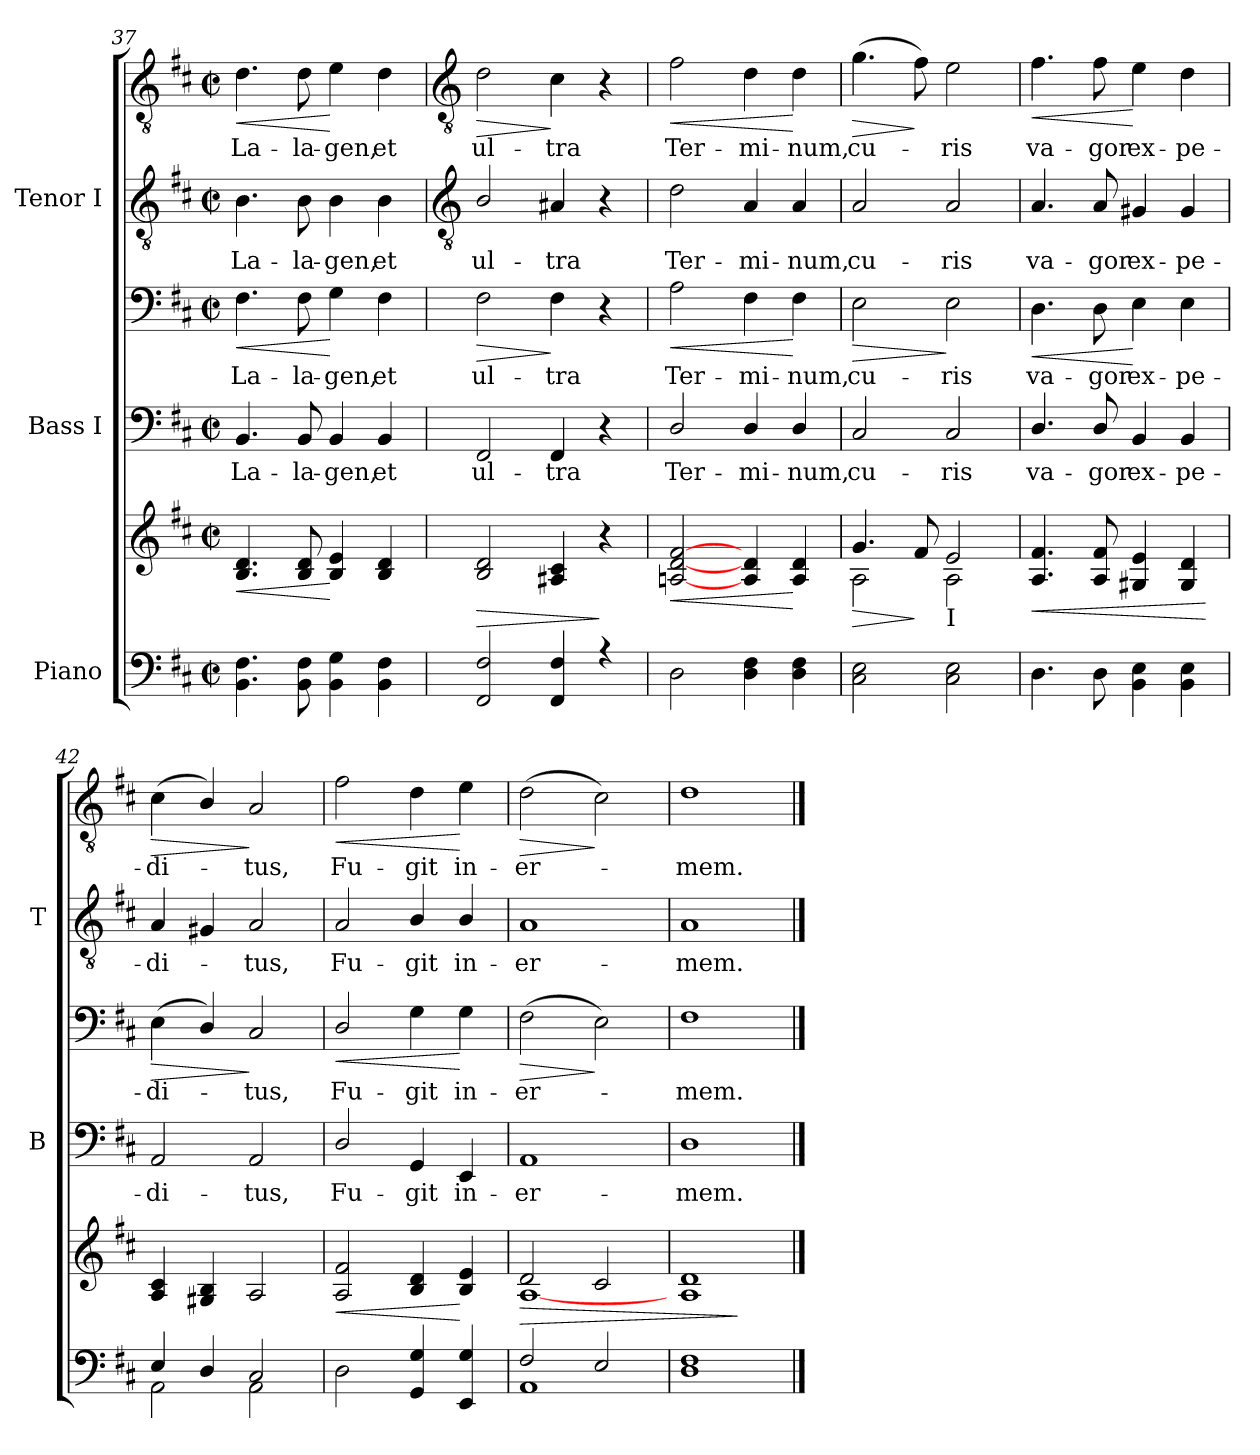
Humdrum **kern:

**kern	**kern	**dynam	**kern	**text	**kern	**text	**dynam	**kern	**text	**kern	**text	**dynam
*part3	*part3	*part3	*part2	*part2	*part2	*part2	*part2	*part1	*part1	*part1	*part1	*part1
*staff6	*staff5	*staff5/6	*staff4	*staff4	*staff3	*staff3	*staff3/4	*staff2	*staff2	*staff1	*staff1	*staff1/2
*I"Piano	*	*	*I"Bass I	*	*	*	*	*I"Tenor I	*	*	*	*
*	*	*	*I'B	*	*	*	*	*I'T	*	*	*	*
*clefF4	*clefG2	*	*clefF4	*	*clefF4	*	*	*clefGv2	*	*clefGv2	*	*
*k[f#c#]	*k[f#c#]	*	*k[f#c#]	*	*k[f#c#]	*	*	*k[f#c#]	*	*k[f#c#]	*	*
*D:	*D:	*	*D:	*	*D:	*	*	*D:	*	*D:	*	*
*M2/2	*M2/2	*	*M2/2	*	*M2/2	*	*	*M2/2	*	*M2/2	*	*
*met(c|)	*met(c|)	*	*met(c|)	*	*met(c|)	*	*	*met(c|)	*	*met(c|)	*	*
=37	=37	=37	=37	=37	=37	=37	=37	=37	=37	=37	=37	=37
!	!	!LO:HP:b	!	!LO:LY:b	!	!LO:LY:b	!LO:HP:b	!	!LO:LY:b	!	!LO:LY:b	!LO:HP:b
*	*^	*	*	*	*	*	*	*	*	*	*	*
4.BB\ 4.F#\	4.B/ 4.d/	2ryy	<	4.BB	La-	4.F#	La-	<	4.B	La-	4.d\	La-	<
!	!	!	!	!	!LO:LY:b	!	!LO:LY:b	!	!	!LO:LY:b	!	!LO:LY:b	!
8BB\ 8F#\	8B/ 8d/	.	.	8BB	-la-	8F#	-la-	.	8B	-la-	8d\	-la-	.
!	!	!	!	!	!LO:LY:b	!	!LO:LY:b	!	!	!LO:LY:b	!	!LO:LY:b	!
4BB\ 4G\	4B/ 4e/	2ryy	[	4BB	-gen,	4G	-gen,	[	4B	-gen,	4e\	-gen,	[
!	!	!	!	!	!LO:LY:b	!	!LO:LY:b	!	!	!LO:LY:b	!	!LO:LY:b	!
4BB\ 4F#\	4B/ 4d/	.	.	4BB	et	4F#	et	.	4B	et	4d\	et	.
!!LO:LB:g=z
=38	=38	=38	=38	=38	=38	=38	=38	=38	=38	=38	=38	=38	=38
*	*	*	*	*	*	*	*	*	*clefGv2	*	*clefGv2	*	*
*^	*	*	*	*	*	*	*	*	*	*	*	*	*
!	!	!	!	!LO:HP:b	!	!LO:LY:b	!	!LO:LY:b	!LO:HP:b	!	!LO:LY:b	!	!LO:LY:b	!LO:HP:b
2FF# 2F#	1ryy	2B/ 2d/	2ryy	>	2FF#	ul-	2F#	ul-	>	2B/	ul-	2d\	ul-	>
!	!	!	!	!	!	!LO:LY:b	!	!LO:LY:b	!	!	!LO:LY:b	!	!LO:LY:b	!
4FF# 4F#	.	4A#X/ 4c#/	2ryy	.	4FF#	-tra	4F#	-tra	]	4A#X	-tra	4c#\	-tra	]
4r	.	4r	.	]	4r	.	4r	.	.	4r	.	4r	.	.
=39	=39	=39	=39	=39	=39	=39	=39	=39	=39	=39	=39	=39	=39	=39
!	!	!	!	!LO:HP:b	!	!LO:LY:b	!	!LO:LY:b	!LO:HP:b	!	!LO:LY:b	!	!LO:LY:b	!LO:HP:b
2D\	1ryy	[2An/ [2d/ [2f#/	2ryy	<	2D/	Ter-	2A	Ter-	<	2d	Ter-	2f#\	Ter-	<
!	!	!	!	!	!	!LO:LY:b	!	!LO:LY:b	!	!	!LO:LY:b	!	!LO:LY:b	!
4D\ 4F#\	.	4A/ 4d/	2ryy	.	4D/	-mi-	4F#	-mi-	.	4A	-mi-	4d\	-mi-	.
!	!	!	!	!	!	!LO:LY:b	!	!LO:LY:b	!	!	!LO:LY:b	!	!LO:LY:b	!
4D\ 4F#\	.	4A/ 4d/	.	[	4D/	-num,	4F#	-num,	[	4A	-num,	4d\	-num,	[
=40	=40	=40	=40	=40	=40	=40	=40	=40	=40	=40	=40	=40	=40	=40
!	!	!	!	!LO:HP:b	!	!LO:LY:b	!	!LO:LY:b	!LO:HP:b	!	!LO:LY:b	!	!LO:LY:b	!LO:HP:b
2C#\ 2E\	1ryy	4.g/	2A\	>	2C#	cu-	2E	cu-	>	2A	cu-	(>4.g\	cu-	>
.	.	8f#/	.	]	.	.	.	.	.	.	.	8f#\)	.	]
!	!	!LO:TX:b:t=I	!	!	!	!	!	!	!	!	!	!	!	!
!	!	!	!	!	!	!LO:LY:b	!	!LO:LY:b	!	!	!LO:LY:b	!	!LO:LY:b	!
2C#\ 2E\	.	2e/	2A\	.	2C#	-ris	2E	-ris	]	2A	-ris	2e\	ris	.
=41	=41	=41	=41	=41	=41	=41	=41	=41	=41	=41	=41	=41	=41	=41
!	!	!	!	!LO:HP:b	!	!LO:LY:b	!	!LO:LY:b	!LO:HP:b	!	!LO:LY:b	!	!LO:LY:b	!LO:HP:b
4.D\	2ryy	4.A/ 4.f#/	2ryy	<	4.D/	-va-	4.D	va-	<	4.A	-va-	4.f#	va-	<
!	!	!	!	!	!	!LO:LY:b	!	!LO:LY:b	!	!	!LO:LY:b	!	!LO:LY:b	!
8D\	.	8A/ 8f#/	.	.	8D/	-gor	8D	-gor	.	8A	-gor	8f#	-gor	.
!	!	!	!	!	!	!LO:LY:b	!	!LO:LY:b	!	!	!LO:LY:b	!	!LO:LY:b	!
4BB\ 4E\	2ryy	4G#X/ 4e/	2ryy	.	4BB	ex-	4E	ex-	[	4G#X	ex-	4e	ex-	[
!	!	!	!	!	!	!LO:LY:b	!	!LO:LY:b	!	!	!LO:LY:b	!	!LO:LY:b	!
4BB\ 4E\	.	4G#/ 4d/	.	.	4BB	-pe-	4E	-pe-	.	4G#	-pe-	4d	-pe-	.
*v	*v	*	*	*	*	*	*	*	*	*	*	*	*	*
*	*v	*v	*	*	*	*	*	*	*	*	*	*	*
.	.	[	.	.	.	.	.	.	.	.	.	.
=42	=42	=42	=42	=42	=42	=42	=42	=42	=42	=42	=42	=42
*^	*^	*	*	*	*	*	*	*	*	*	*	*
!	!	!	!	!	!	!LO:LY:b	!	!LO:LY:b	!LO:HP:b	!	!LO:LY:b	!	!LO:LY:b	!LO:HP:b
4E/	2AA\	4A/ 4c#/	2ryy	.	2AA	di-	(<4E	-di-	>	4A	di-	(<4c#	-di-	>
4D/	.	4G#X/ 4B/	.	.	.	.	4D/)	.	.	4G#X	.	4B/)	.	.
!	!	!	!	!	!	!LO:LY:b	!	!LO:LY:b	!	!	!LO:LY:b	!	!LO:LY:b	!
2C#	2AA\	2A/	2ryy	.	2AA	-tus,	2C#	tus,	]	2A	tus,	2A	tus,	]
=43	=43	=43	=43	=43	=43	=43	=43	=43	=43	=43	=43	=43	=43	=43
!	!	!	!	!LO:HP:b	!	!LO:LY:b	!	!LO:LY:b	!LO:HP:b	!	!LO:LY:b	!	!LO:LY:b	!LO:HP:b
2D\	2ryy	2A/ 2f#/	2ryy	<	2D/	-Fu-	2D/	Fu-	<	2A	-Fu-	2f#	Fu-	<
!	!	!	!	!	!	!LO:LY:b	!	!LO:LY:b	!	!	!LO:LY:b	!	!LO:LY:b	!
4GG 4G	2ryy	4B/ 4d/	2ryy	.	4GG	-git	4G	-git	.	4B/	-git	4d	-git	.
!	!	!	!	!	!	!LO:LY:b	!	!LO:LY:b	!	!	!LO:LY:b	!	!LO:LY:b	!
4EE 4G	.	4B/ 4e/	.	[	4EE	in-	4G	in-	[	4B/	in-	4e	in-	[
=44	=44	=44	=44	=44	=44	=44	=44	=44	=44	=44	=44	=44	=44	=44
!	!	!	!	!LO:HP:b	!	!LO:LY:b	!	!LO:LY:b	!LO:HP:b	!	!LO:LY:b	!	!LO:LY:b	!LO:HP:b
2F#/	1AA\	2d/	[1A\	>	1AA	er-	(>2F#	-er-	>	1A	er-	(>2d	-er-	>
2E/	.	2c#/	.	.	.	.	2E)	.	]	.	.	2c#)	.	]
=45	=45	=45	=45	=45	=45	=45	=45	=45	=45	=45	=45	=45	=45	=45
!	!	!	!	!	!	!LO:LY:b	!	!LO:LY:b	!	!	!LO:LY:b	!	!LO:LY:b	!
1F#	1D\	1d/	1A\	.	1D	mem.	1F#	-mem.	.	1A	mem.	1d	-mem.	.
*v	*v	*	*	*	*	*	*	*	*	*	*	*	*	*
*	*v	*v	*	*	*	*	*	*	*	*	*	*	*
.	.	]	.	.	.	.	.	.	.	.	.	.
==	==	==	==	==	==	==	==	==	==	==	==	==
*-	*-	*-	*-	*-	*-	*-	*-	*-	*-	*-	*-	*-
